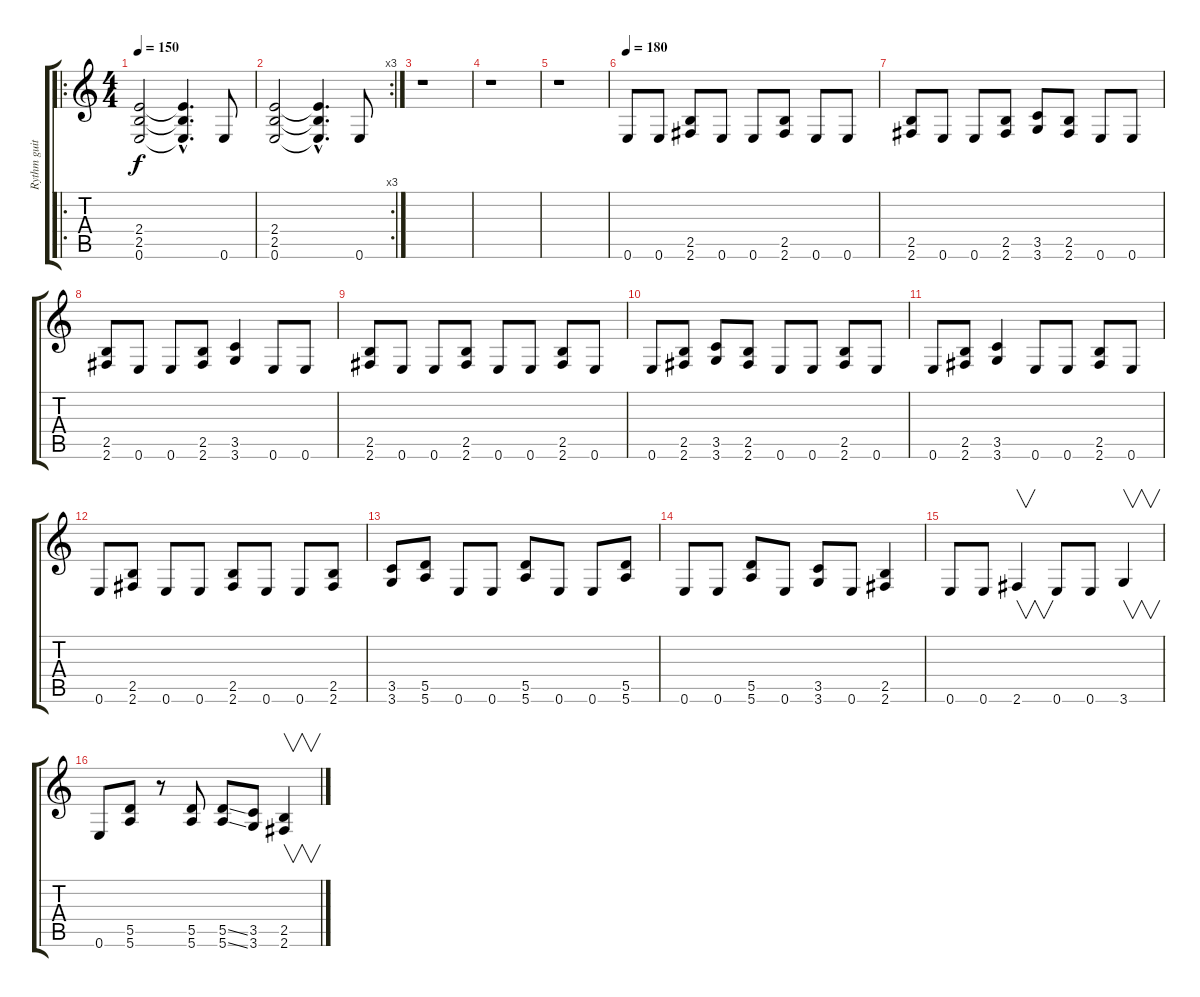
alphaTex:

\track ("Rythm guitar" "Rythm guit") {instrument distortionguitar}
\staff {score tabs}
\tuning (E4 B3 G3 D3 A2 E2) {hide}
\ro
\ts (4 4)
\tempo 150
\clef g2
\ks c
(2.4 2.5 0.6).2{dy f} (2.4{hac t} 2.5{hac t} 0.6{hac t}).4{d} 0.6.8 |
\rc 3
(2.4 2.5 0.6).2 (2.4{hac t} 2.5{hac t} 0.6{hac t}).4{d} 0.6.8 |
r.1 |
r.1 |
r.1 |
\tempo 180
0.6.8{balance 0} 0.6.8 (2.5 2.6).8 0.6.8 0.6.8 (2.5 2.6).8 0.6.8 0.6.8 |
(2.5 2.6).8 0.6.8 0.6.8 (2.5 2.6).8 (3.5 3.6).8 (2.5 2.6).8 0.6.8 0.6.8 |
(2.5 2.6).8 0.6.8 0.6.8 (2.5 2.6).8 (3.5 3.6).4 0.6.8{balance 6} 0.6.8 |
(2.5 2.6).8 0.6.8 0.6.8 (2.5 2.6).8 0.6.8 0.6.8 (2.5 2.6).8 0.6.8 |
0.6.8 (2.5 2.6).8 (3.5 3.6).8 (2.5 2.6).8 0.6.8 0.6.8 (2.5 2.6).8 0.6.8 |
0.6.8 (2.5 2.6).8 (3.5 3.6).4 0.6.8 0.6.8 (2.5 2.6).8 0.6.8 |
0.6.8 (2.5 2.6).8 0.6.8 0.6.8 (2.5 2.6).8 0.6.8 0.6.8 (2.5 2.6).8 |
(3.5 3.6).8 (5.5 5.6).8 0.6.8 0.6.8 (5.5 5.6).8 0.6.8 0.6.8 (5.5 5.6).8 |
0.6.8 0.6.8 (5.5 5.6).8 0.6.8 (3.5 3.6).8 0.6.8 (2.5 2.6).4 |
0.6.8 0.6.8 2.6.4{v} 0.6.8 0.6.8 3.6.4{v} |
0.6.8 (5.5 5.6).8 r.8 (5.5 5.6).8 (5.5{ss} 5.6{ss}).8 (3.5 3.6).8 (2.5 2.6).4{v}
